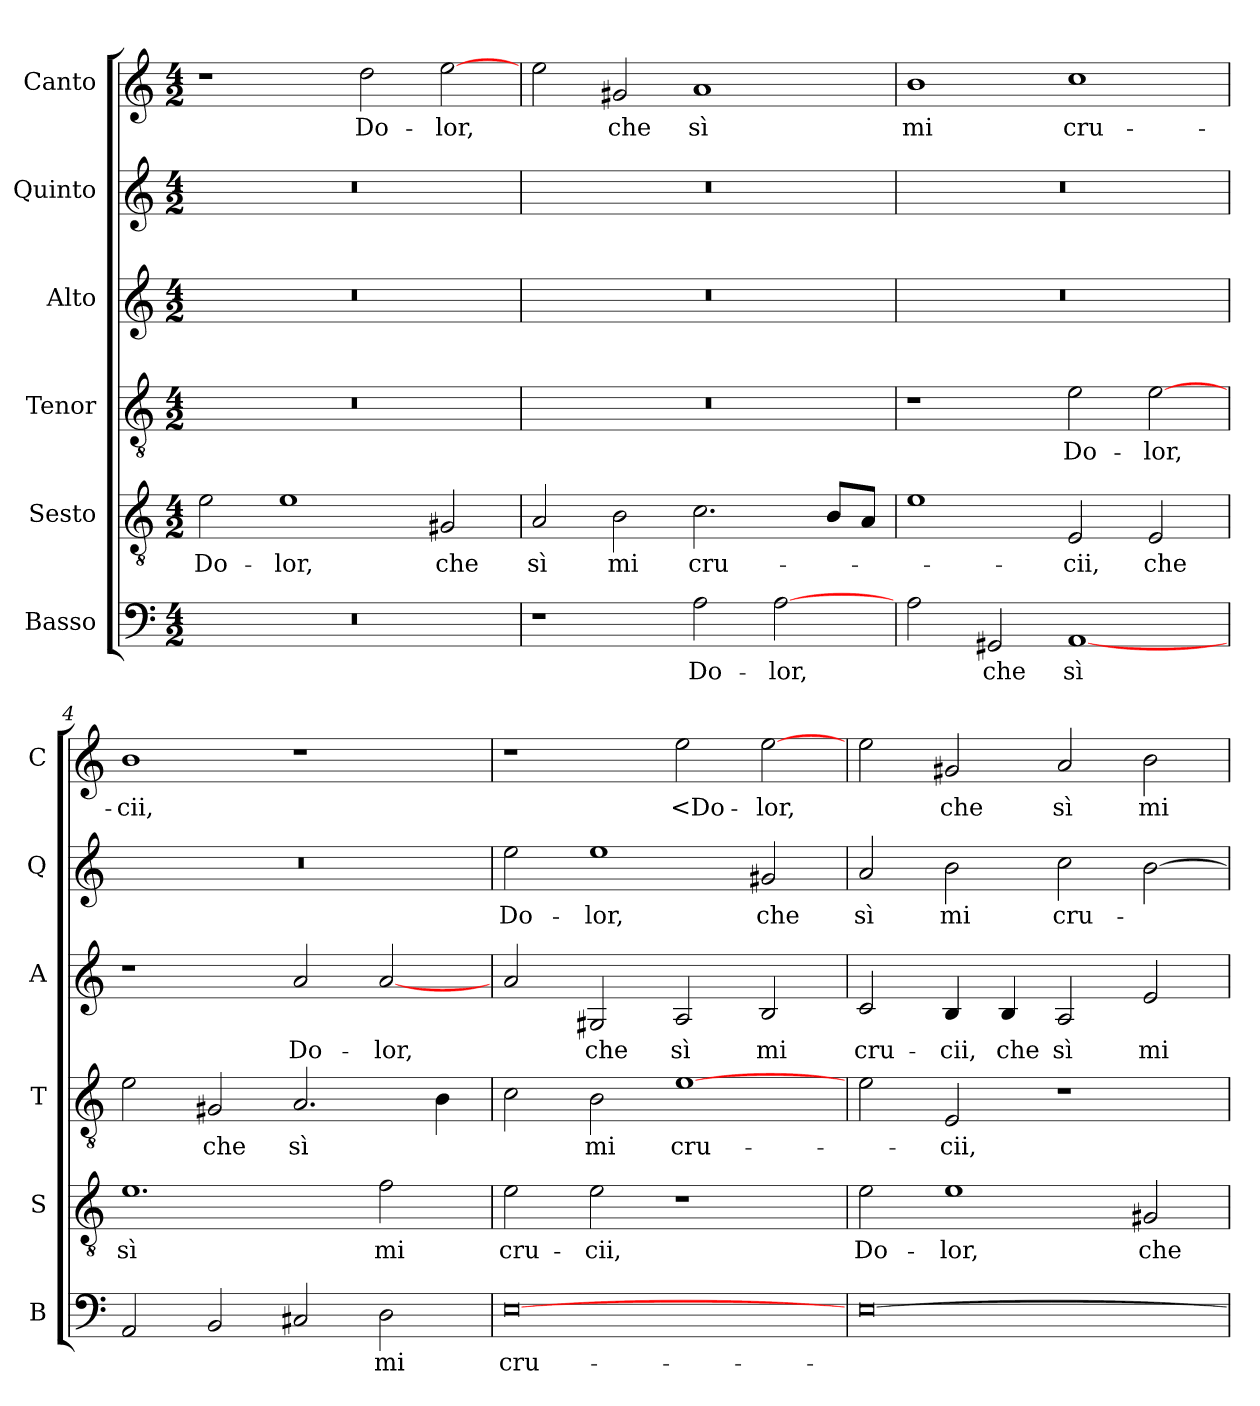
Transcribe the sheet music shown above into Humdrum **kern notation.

**kern	**text	**kern	**text	**kern	**text	**kern	**text	**kern	**text	**kern	**text
*part6	*part6	*part5	*part5	*part4	*part4	*part3	*part3	*part2	*part2	*part1	*part1
*staff6	*staff6	*staff5	*staff5	*staff4	*staff4	*staff3	*staff3	*staff2	*staff2	*staff1	*staff1
*I"Basso	*	*I"Sesto	*	*I"Tenor	*	*I"Alto	*	*I"Quinto	*	*I"Canto	*
*I'B	*	*I'S	*	*I'T	*	*I'A	*	*I'Q	*	*I'C	*
*clefF4	*	*clefGv2	*	*clefGv2	*	*clefG2	*	*clefG2	*	*clefG2	*
*k[]	*	*k[]	*	*k[]	*	*k[]	*	*k[]	*	*k[]	*
*C:	*	*C:	*	*C:	*	*C:	*	*C:	*	*C:	*
*M4/2	*	*M4/2	*	*M4/2	*	*M4/2	*	*M4/2	*	*M4/2	*
=1	=1	=1	=1	=1	=1	=1	=1	=1	=1	=1	=1
0r	.	2e	Do-	0r	.	0r	.	0r	.	1r	.
.	.	1e	-lor,	.	.	.	.	.	.	.	.
.	.	.	.	.	.	.	.	.	.	2dd	Do-
.	.	2G#X	che	.	.	.	.	.	.	[2ee	-lor,
=2	=2	=2	=2	=2	=2	=2	=2	=2	=2	=2	=2
1r	.	2A	sì	0r	.	0r	.	0r	.	2ee	.
.	.	2B	mi	.	.	.	.	.	.	2g#X	che
2A	Do-	2.c	cru-	.	.	.	.	.	.	1a	sì
[2A	-lor,	.	.	.	.	.	.	.	.	.	.
.	.	8BL	.	.	.	.	.	.	.	.	.
.	.	8AJ	.	.	.	.	.	.	.	.	.
=3	=3	=3	=3	=3	=3	=3	=3	=3	=3	=3	=3
2A	.	1e	.	1r	.	0r	.	0r	.	1b	mi
2GG#X	che	.	.	.	.	.	.	.	.	.	.
[1AA	sì	2E	-cii,	2e	Do-	.	.	.	.	1cc	cru-
.	.	2E	che	[2e	-lor,	.	.	.	.	.	.
=4	=4	=4	=4	=4	=4	=4	=4	=4	=4	=4	=4
2AA	.	1.e	sì	2e	.	1r	.	0r	.	1b	-cii,
2BB	.	.	.	2G#X	che	.	.	.	.	.	.
2C#X	.	.	.	2.A	sì	2a	Do-	.	.	1r	.
2D	mi	2f	mi	.	.	[2a	-lor,	.	.	.	.
.	.	.	.	4B	.	.	.	.	.	.	.
=5	=5	=5	=5	=5	=5	=5	=5	=5	=5	=5	=5
[0E	cru-	2e	cru-	2c	.	2a	.	2ee	Do-	1r	.
.	.	2e	-cii,	2B	mi	2G#X	che	1ee	-lor,	.	.
.	.	1r	.	[1e	cru-	2A	sì	.	.	2ee	<Do-
.	.	.	.	.	.	2B	mi	2g#X	che	[2ee	-lor,
=6	=6	=6	=6	=6	=6	=6	=6	=6	=6	=6	=6
[0E	.	2e	Do-	2e	.	2c	cru-	2a	sì	2ee	.
.	.	1e	-lor,	2E	-cii,	4B	-cii,	2b	mi	2g#X	che
.	.	.	.	.	.	4B	che	.	.	.	.
.	.	.	.	1r	.	2A	sì	2cc	cru-	2a	sì
.	.	2G#X	che	.	.	2e	mi	[2b	.	2b	mi
=	=	=	=	=	=	=	=	=	=	=	=
*-	*-	*-	*-	*-	*-	*-	*-	*-	*-	*-	*-
